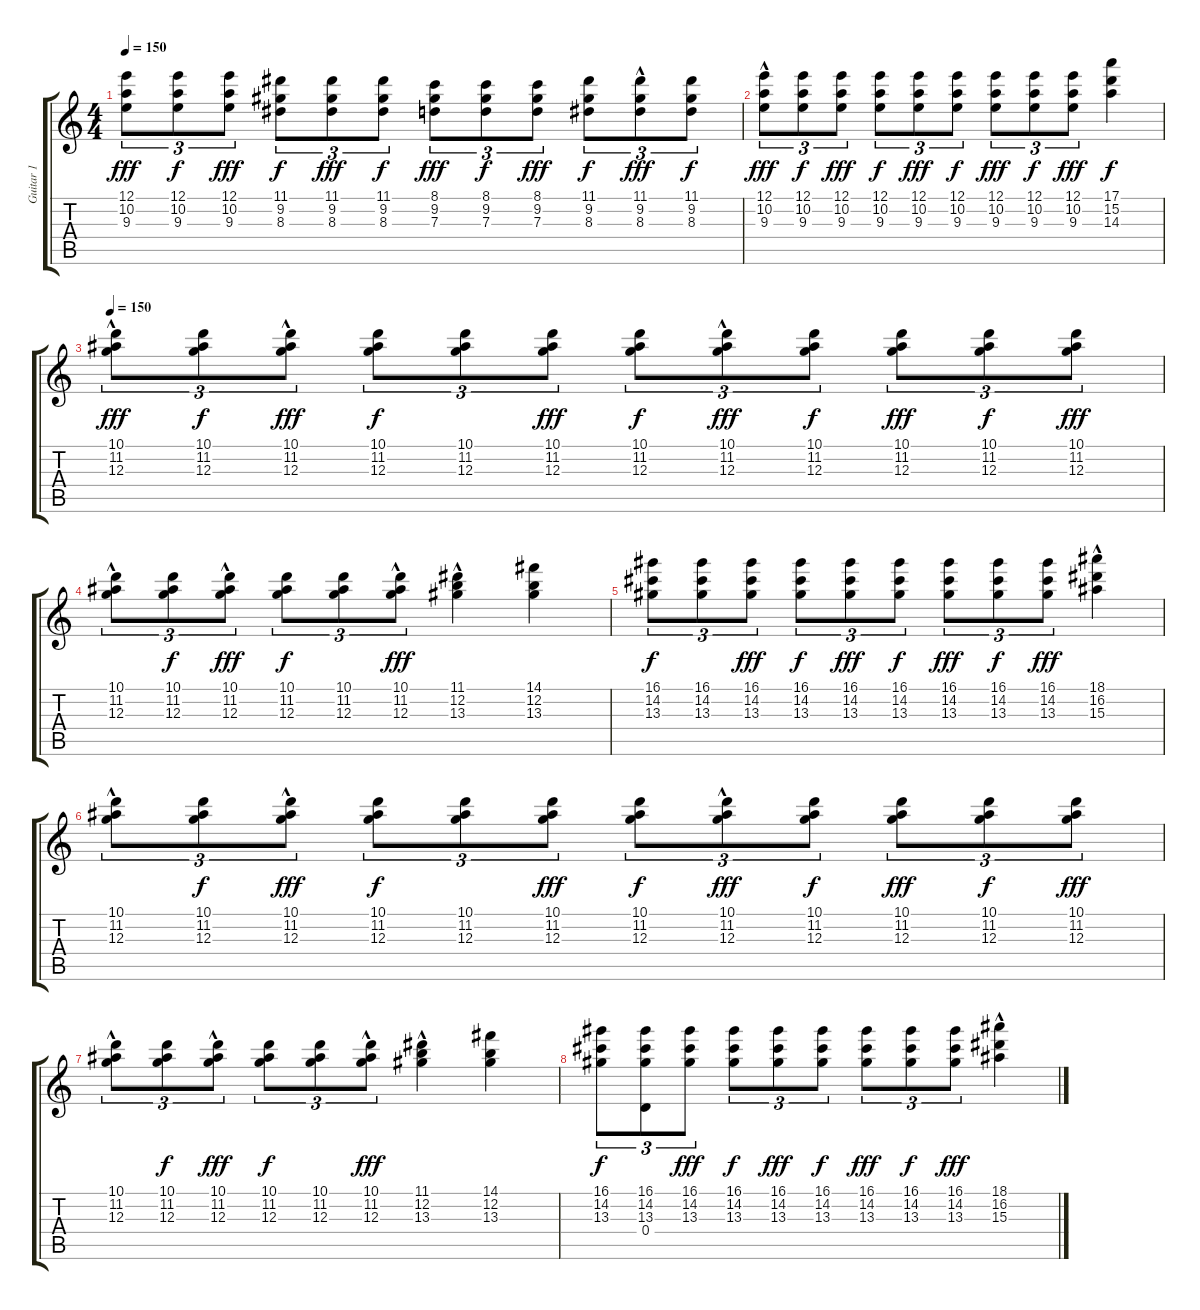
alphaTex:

\track ("Guitar 1" "Guitar 1") {instrument distortionguitar}
\staff {score tabs}
\tuning (E4 B3 G3 D3 A2 E2) {hide}
\ts (4 4)
\tempo 150
\clef g2
\ks c
(12.1 10.2 9.3).8{tu (3 2) dy fff} (12.1 10.2 9.3).8{tu (3 2) dy f} (12.1 10.2 9.3).8{tu (3 2) dy fff} (11.1 9.2 8.3).8{tu (3 2) dy f} (11.1 9.2 8.3).8{tu (3 2) dy fff} (11.1 9.2 8.3).8{tu (3 2) dy f} (8.1 9.2 7.3).8{tu (3 2) dy fff} (8.1 9.2 7.3).8{tu (3 2) dy f} (8.1 9.2 7.3).8{tu (3 2) dy fff} (11.1 9.2 8.3).8{tu (3 2) dy f} (11.1{hac} 9.2 8.3{hac}).8{tu (3 2) dy fff} (11.1 9.2 8.3).8{tu (3 2) dy f} |
(12.1{hac} 10.2 9.3).8{tu (3 2) dy fff} (12.1 10.2 9.3).8{tu (3 2) dy f} (12.1 10.2 9.3).8{tu (3 2) dy fff} (12.1 10.2 9.3).8{tu (3 2) dy f} (12.1 10.2 9.3).8{tu (3 2) dy fff} (12.1 10.2 9.3).8{tu (3 2) dy f} (12.1 10.2 9.3).8{tu (3 2) dy fff} (12.1 10.2 9.3).8{tu (3 2) dy f} (12.1 10.2 9.3).8{tu (3 2) dy fff} (17.1 15.2 14.3).4{dy f} |
\tempo 150
(10.1 11.2 12.3{hac}).8{tu (3 2) dy fff} (10.1 11.2 12.3).8{tu (3 2) dy f} (10.1 11.2 12.3{hac}).8{tu (3 2) dy fff} (10.1 11.2 12.3).8{tu (3 2) dy f} (10.1 11.2 12.3).8{tu (3 2)} (10.1 11.2 12.3).8{tu (3 2) dy fff} (10.1 11.2 12.3).8{tu (3 2) dy f} (10.1 11.2 12.3{hac}).8{tu (3 2) dy fff} (10.1 11.2 12.3).8{tu (3 2) dy f} (10.1 11.2 12.3).8{tu (3 2) dy fff} (10.1 11.2 12.3).8{tu (3 2) dy f} (10.1 11.2 12.3).8{tu (3 2) dy fff} |
(10.1 11.2 12.3{hac}).8{tu (3 2)} (10.1 11.2 12.3).8{tu (3 2) dy f} (10.1 11.2 12.3{hac}).8{tu (3 2) dy fff} (10.1 11.2 12.3).8{tu (3 2) dy f} (10.1 11.2 12.3).8{tu (3 2)} (10.1 11.2 12.3{hac}).8{tu (3 2) dy fff} (11.1 12.2 13.3{hac}).4 (14.1 12.2 13.3).4 |
(16.1 14.2 13.3).8{tu (3 2) dy f} (16.1 14.2 13.3).8{tu (3 2)} (16.1 14.2 13.3).8{tu (3 2) dy fff} (16.1 14.2 13.3).8{tu (3 2) dy f} (16.1 14.2 13.3).8{tu (3 2) dy fff} (16.1 14.2 13.3).8{tu (3 2) dy f} (16.1 14.2 13.3).8{tu (3 2) dy fff} (16.1 14.2 13.3).8{tu (3 2) dy f} (16.1 14.2 13.3).8{tu (3 2) dy fff} (18.1{hac} 16.2 15.3{hac}).4 |
(10.1 11.2 12.3{hac}).8{tu (3 2)} (10.1 11.2 12.3).8{tu (3 2) dy f} (10.1 11.2 12.3{hac}).8{tu (3 2) dy fff} (10.1 11.2 12.3).8{tu (3 2) dy f} (10.1 11.2 12.3).8{tu (3 2)} (10.1 11.2 12.3).8{tu (3 2) dy fff} (10.1 11.2 12.3).8{tu (3 2) dy f} (10.1 11.2 12.3{hac}).8{tu (3 2) dy fff} (10.1 11.2 12.3).8{tu (3 2) dy f} (10.1 11.2 12.3).8{tu (3 2) dy fff} (10.1 11.2 12.3).8{tu (3 2) dy f} (10.1 11.2 12.3).8{tu (3 2) dy fff} |
(10.1 11.2 12.3{hac}).8{tu (3 2)} (10.1 11.2 12.3).8{tu (3 2) dy f} (10.1 11.2 12.3{hac}).8{tu (3 2) dy fff} (10.1 11.2 12.3).8{tu (3 2) dy f} (10.1 11.2 12.3).8{tu (3 2)} (10.1 11.2 12.3{hac}).8{tu (3 2) dy fff} (11.1 12.2 13.3{hac}).4 (14.1 12.2 13.3).4 |
(16.1 14.2 13.3).8{tu (3 2) dy f} (16.1 14.2 13.3 0.4).8{tu (3 2)} (16.1 14.2 13.3).8{tu (3 2) dy fff} (16.1 14.2 13.3).8{tu (3 2) dy f} (16.1 14.2 13.3).8{tu (3 2) dy fff} (16.1 14.2 13.3).8{tu (3 2) dy f} (16.1 14.2 13.3).8{tu (3 2) dy fff} (16.1 14.2 13.3).8{tu (3 2) dy f} (16.1 14.2 13.3).8{tu (3 2) dy fff} (18.1{hac} 16.2 15.3{hac}).4
